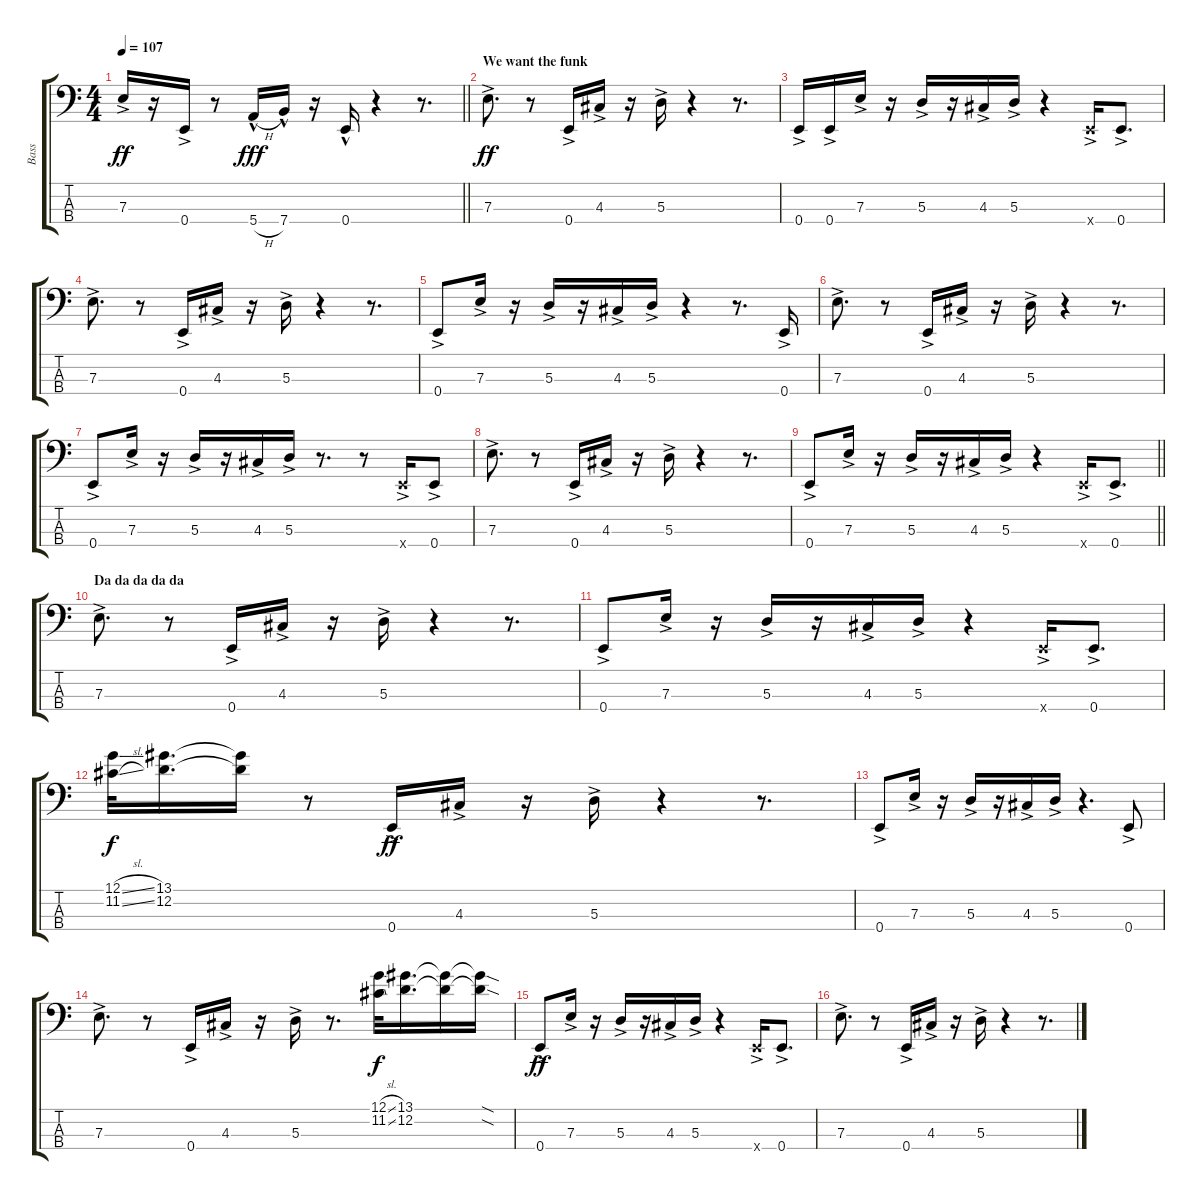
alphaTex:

\track ("Bass" "Bass") {instrument electricbassfinger}
\staff {score tabs}
\tuning (G2 D2 A1 E1) {hide}
\ts (4 4)
\tempo 107
\clef f4
\barLineRight lightlight
\ks c
7.3{ac}.16{dy ff} r.16 0.4{ac}.16 r.8 5.4{h hac}.16{dy fff} 7.4{hac}.16 r.16 0.4{hac}.16 r.4 r.8{d} |
\section ("" "We want the funk")
7.3{ac}.8{d dy ff} r.8 0.4{ac}.16 4.3{ac}.16 r.16 5.3{ac}.16 r.4 r.8{d} |
0.4{ac}.16 0.4{ac}.16 7.3{ac}.16 r.16 5.3{ac}.16 r.16 4.3{ac}.16 5.3{ac}.16 r.4 0.4{ac x}.16 0.4{ac}.8{d} |
7.3{ac}.8{d} r.8 0.4{ac}.16 4.3{ac}.16 r.16 5.3{ac}.16 r.4 r.8{d} |
0.4{ac}.8 7.3{ac}.16 r.16 5.3{ac}.16 r.16 4.3{ac}.16 5.3{ac}.16 r.4 r.8{d} 0.4{ac}.16 |
7.3{ac}.8{d} r.8 0.4{ac}.16 4.3{ac}.16 r.16 5.3{ac}.16 r.4 r.8{d} |
0.4{ac}.8 7.3{ac}.16 r.16 5.3{ac}.16 r.16 4.3{ac}.16 5.3{ac}.16 r.8{d} r.8 0.4{ac x}.16 0.4{ac}.8 |
7.3{ac}.8{d} r.8 0.4{ac}.16 4.3{ac}.16 r.16 5.3{ac}.16 r.4 r.8{d} |
\barLineRight lightlight
0.4{ac}.8 7.3{ac}.16 r.16 5.3{ac}.16 r.16 4.3{ac}.16 5.3{ac}.16 r.4 0.4{ac x}.16 0.4{ac}.8{d} |
\section ("" "Da da da da da")
7.3{ac}.8{d} r.8 0.4{ac}.16 4.3{ac}.16 r.16 5.3{ac}.16 r.4 r.8{d} |
0.4{ac}.8 7.3{ac}.16 r.16 5.3{ac}.16 r.16 4.3{ac}.16 5.3{ac}.16 r.4 0.4{ac x}.16 0.4{ac}.8{d} |
(12.1{sl} 11.2{sl}).32{dy f} (13.1 12.2).16{d} (13.1{t} 12.2{t}).16 r.8 0.4{ac}.16{dy ff} 4.3{ac}.16 r.16 5.3{ac}.16 r.4 r.8{d} |
0.4{ac}.8 7.3{ac}.16 r.16 5.3{ac}.16 r.16 4.3{ac}.16 5.3{ac}.16 r.4{d} 0.4{ac}.8 |
7.3{ac}.8{d} r.8 0.4{ac}.16 4.3{ac}.16 r.16 5.3{ac}.16 r.8{d} (12.1{sl} 11.2{sl}).32{dy f} (13.1 12.2).16{d} (13.1{t} 12.2{t}).16 (13.1{sod t} 12.2{sod t}).16 |
0.4{ac}.8{dy ff} 7.3{ac}.16 r.16 5.3{ac}.16 r.16 4.3{ac}.16 5.3{ac}.16 r.4 0.4{ac x}.16 0.4{ac}.8{d} |
7.3{ac}.8{d} r.8 0.4{ac}.16 4.3{ac}.16 r.16 5.3{ac}.16 r.4 r.8{d}
